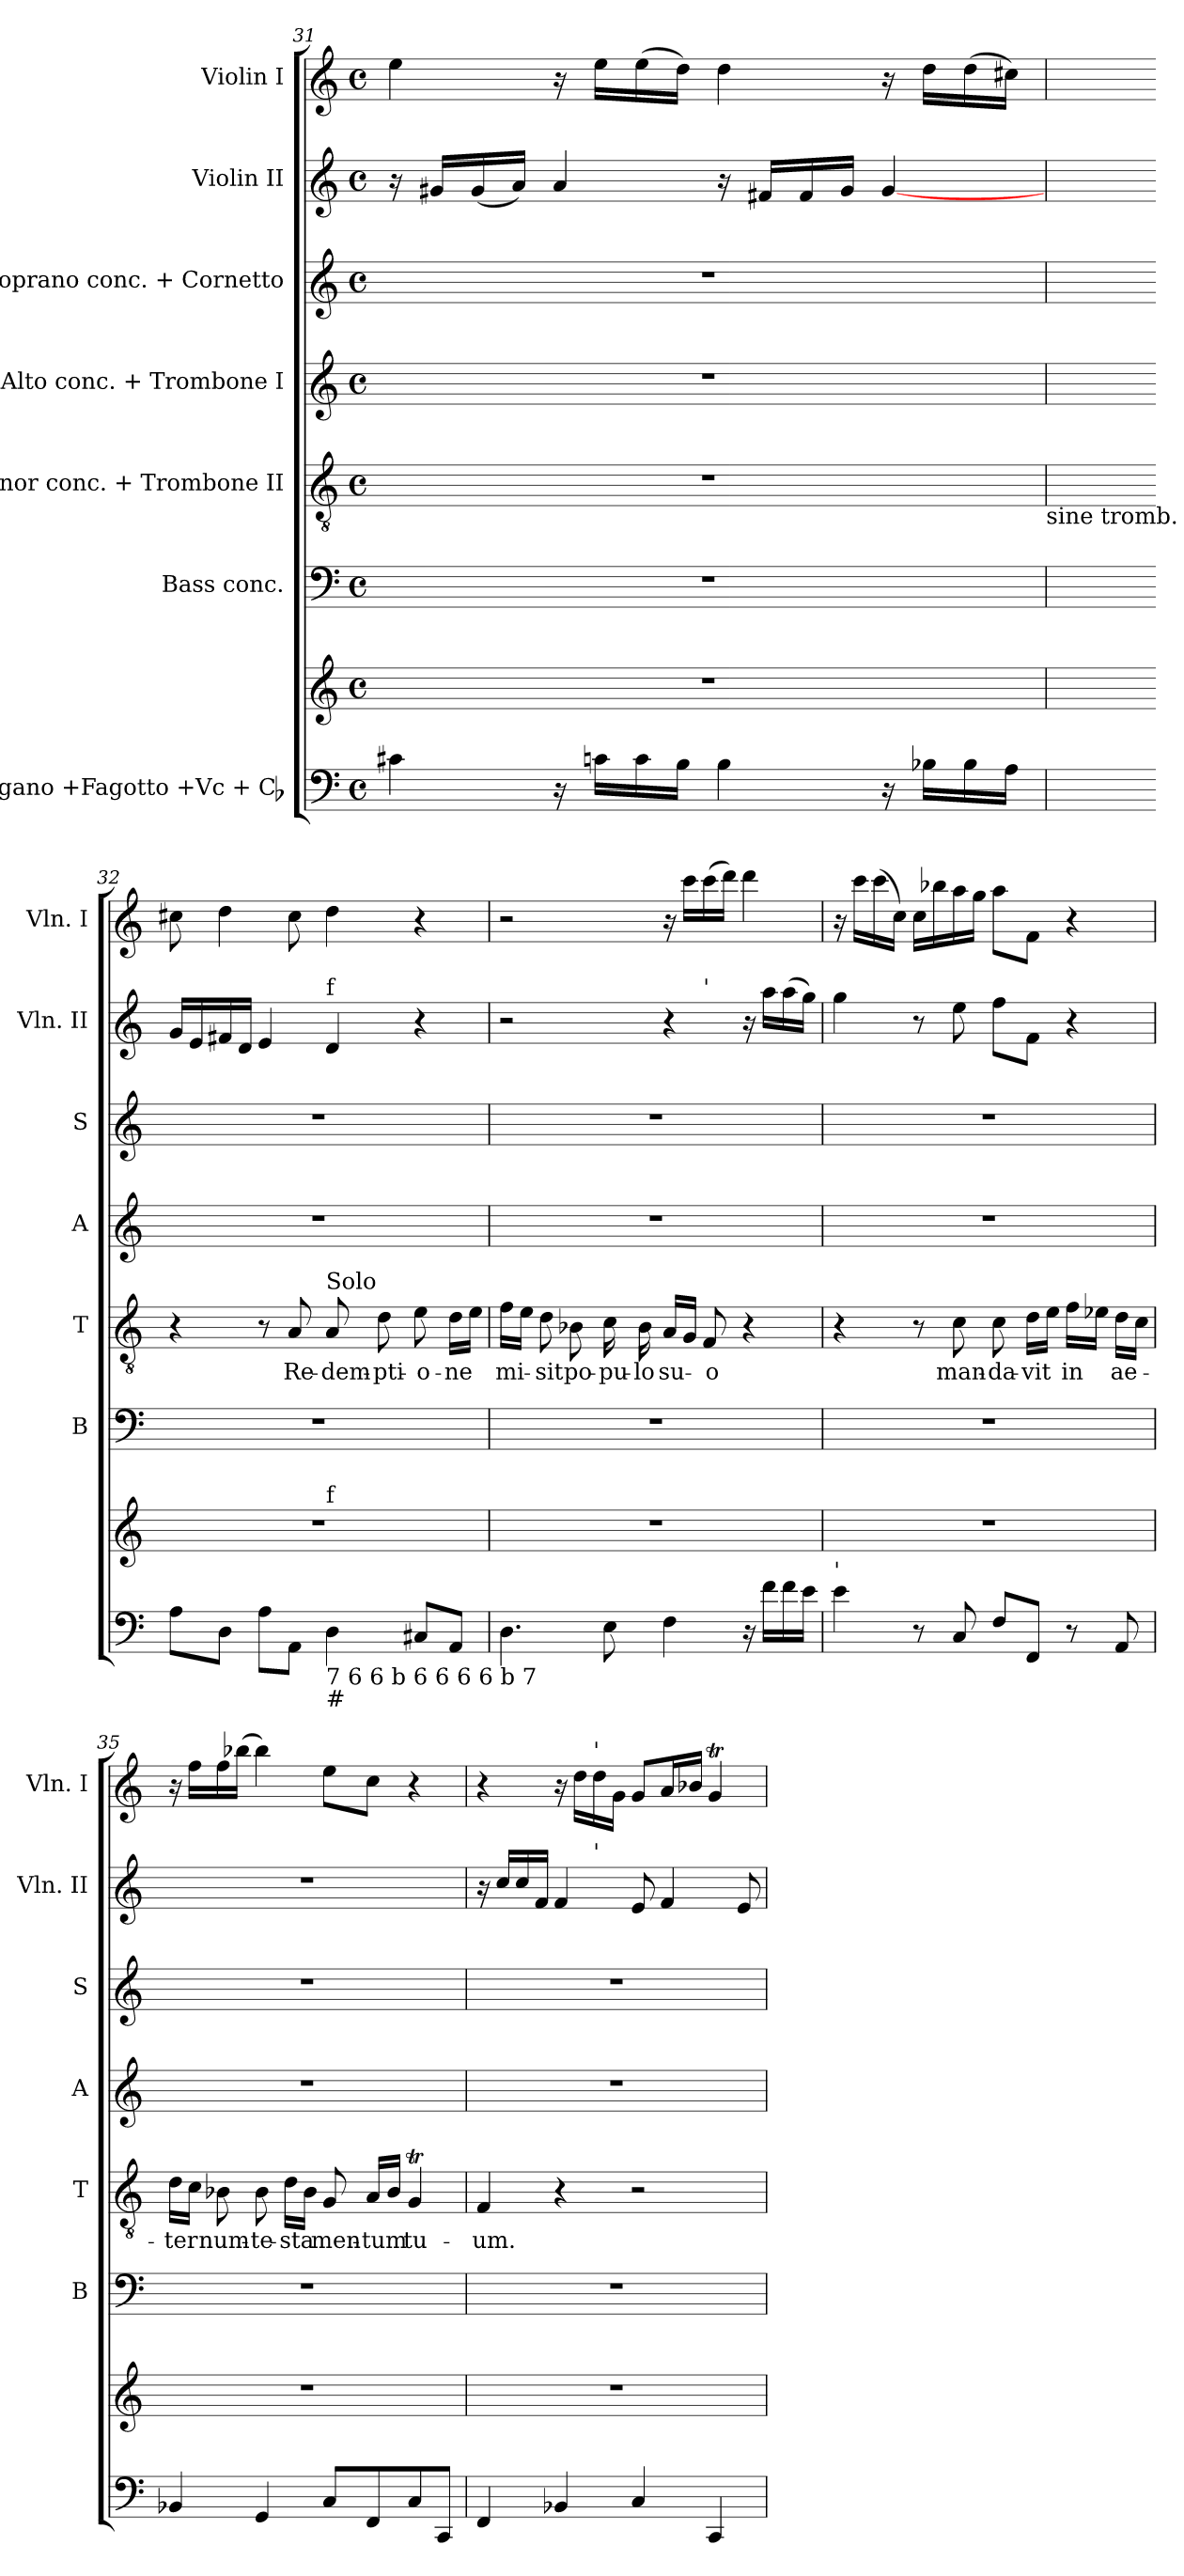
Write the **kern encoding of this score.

**kern	**kern	**kern	**kern	**text	**kern	**kern	**kern	**kern
*part7	*part7	*part6	*part5	*part5	*part4	*part3	*part2	*part1
*staff8	*staff7	*staff6	*staff5	*staff5	*staff4	*staff3	*staff2	*staff1
*I"Organo +Fagotto +Vc + Cb	*	*I"Bass conc.	*I"Tenor conc.  + Trombone II	*	*I"Alto conc.  + Trombone I	*I"Soprano conc. + Cornetto	*I"Violin II	*I"Violin I
*	*	*I'B	*I'T	*	*I'A	*I'S	*I'Vln. II	*I'Vln. I
*clefF4	*clefG2	*clefF4	*clefGv2	*	*clefG2	*clefG2	*clefG2	*clefG2
*k[]	*k[]	*k[]	*k[]	*	*k[]	*k[]	*k[]	*k[]
*C:	*C:	*C:	*C:	*	*C:	*C:	*C:	*C:
*M4/4	*M4/4	*M4/4	*M4/4	*	*M4/4	*M4/4	*M4/4	*M4/4
*met(c)	*met(c)	*met(c)	*met(c)	*	*met(c)	*met(c)	*met(c)	*met(c)
=31	=31	=31	=31	=31	=31	=31	=31	=31
4c#X\	1r	1r	1r	.	1r	1r	16r	4ee\
.	.	.	.	.	.	.	16g#X/LL	.
.	.	.	.	.	.	.	(16g#/	.
.	.	.	.	.	.	.	16a/JJ)	.
16r	.	.	.	.	.	.	4a/	16r
16cn\LL	.	.	.	.	.	.	.	16ee\LL
16c\	.	.	.	.	.	.	.	(16ee\
16B\JJ	.	.	.	.	.	.	.	16dd\JJ)
4B\	.	.	.	.	.	.	16r	4dd\
.	.	.	.	.	.	.	16f#X/LL	.
.	.	.	.	.	.	.	16f#/	.
.	.	.	.	.	.	.	16g#/JJ	.
16r	.	.	.	.	.	.	[4g#/	16r
16B-X\LL	.	.	.	.	.	.	.	16dd\LL
16B-\	.	.	.	.	.	.	.	(16dd\
16A\JJ	.	.	.	.	.	.	.	16cc#X\JJ)
!	!	!	!LO:TX:b:t=sine tromb.	!	!	!	!	!
!!LO:PB:g=z
=32	=32	=32	=32	=32	=32	=32	=32	=32
*	*^	*	*	*	*	*	*	*
8A\L	1r	2ryy	1r	4r	.	1r	1r	16g/LL	8cc#X\
.	.	.	.	.	.	.	.	16e/	.
8D\J	.	.	.	.	.	.	.	16f#X/	4dd\
.	.	.	.	.	.	.	.	16d/JJ	.
8A\L	.	.	.	8r	.	.	.	4e/	.
8AA\J	.	.	.	8A/	Re-	.	.	.	8cc#\
!	!	!	!	!	!	!	!	!LO:TX:a:t=f	!
!	!	!	!	!LO:TX:a:t=Solo	!	!	!	!	!
!	!	!LO:TX:a:t=f	!	!	!	!	!	!	!
!LO:TX:b:t=7                                6                            6 b               6        6                                      6                6        b 7\n#	!	!	!	!	!	!	!	!	!
4D\	.	2ryy	.	8A/	-dem-	.	.	4d/	4dd\
.	.	.	.	8d\	-pti-	.	.	.	.
8C#X/L	.	.	.	8e\	-o-	.	.	4r	4r
8AA/J	.	.	.	16d\LL	-ne	.	.	.	.
.	.	.	.	16e\JJ	.	.	.	.	.
*	*v	*v	*	*	*	*	*	*	*
=33	=33	=33	=33	=33	=33	=33	=33	=33
*	*	*	*	*	*	*	*^	*
4.D\	1r	1r	16f\LL	mi-	1r	1r	2r	2ryy	2r
.	.	.	16e\JJ	.	.	.	.	.	.
.	.	.	8d\	-sit	.	.	.	.	.
.	.	.	8B-X\	po-	.	.	.	.	.
8E\	.	.	16c\	-pu-	.	.	.	.	.
.	.	.	16B-\	-lo	.	.	.	.	.
4F\	.	.	16A/LL	su-	.	.	4r	8ryy	16r
.	.	.	16G/JJ	.	.	.	.	.	16ccc\LL
!	!	!	!	!	!	!	!	!LO:TX:a:t='	!
.	.	.	8F/	-o	.	.	.	4.ryy	(16ccc\
.	.	.	.	.	.	.	.	.	16ddd\JJ)
16r	.	.	4r	.	.	.	16r	.	4ddd\
16f\LL	.	.	.	.	.	.	16aa\LL	.	.
16f\	.	.	.	.	.	.	(16aa\	.	.
16e\JJ	.	.	.	.	.	.	16gg\JJ)	.	.
=34	=34	=34	=34	=34	=34	=34	=34	=34	=34
!LO:TX:a:t='	!	!	!	!	!	!	!	!	!
*	*	*	*	*	*	*	*v	*v	*
4e\	1r	1r	4r	.	1r	1r	4gg\	16r
.	.	.	.	.	.	.	.	16ccc\LL
.	.	.	.	.	.	.	.	(16ccc\
.	.	.	.	.	.	.	.	16cc\JJ)
8r	.	.	8r	.	.	.	8r	16cc\LL
.	.	.	.	.	.	.	.	16bb-X\
8C/	.	.	8c\	man-	.	.	8ee\	16aa\
.	.	.	.	.	.	.	.	16gg\JJ
8F/L	.	.	8c\	-da-	.	.	8ff\L	8aa\L
8FF/J	.	.	16d\LL	-vit	.	.	8f\J	8f\J
.	.	.	16e\JJ	.	.	.	.	.
8r	.	.	16f\LL	in	.	.	4r	4r
.	.	.	16e-X\JJ	.	.	.	.	.
8AA/	.	.	16d\LL	ae-	.	.	.	.
.	.	.	16c\JJ	.	.	.	.	.
=35	=35	=35	=35	=35	=35	=35	=35	=35
4BB-X/	1r	1r	16d\LL	-ter	1r	1r	1r	16r
.	.	.	16c\JJ	.	.	.	.	16ff\LL
.	.	.	8B-X\	num-	.	.	.	16ff\
.	.	.	.	.	.	.	.	(16bb-X\JJ
4GG/	.	.	8B-\	-te-	.	.	.	4bb-\)
.	.	.	16d\LL	-sta	.	.	.	.
.	.	.	16B-\JJ	.	.	.	.	.
8C/L	.	.	8G/	men-	.	.	.	8ee\L
8FF/	.	.	16A/LL	-tum	.	.	.	8cc\J
.	.	.	16B-/JJ	.	.	.	.	.
8C/	.	.	4GT/	tu-	.	.	.	4r
8CC/J	.	.	.	.	.	.	.	.
!!LO:LB:g=z
=36	=36	=36	=36	=36	=36	=36	=36	=36
*	*	*	*	*	*	*	*^	*
4FF/	1r	1r	4F/	-um.	1r	1r	16r	4.ryy	4r
.	.	.	.	.	.	.	16cc/LL	.	.
.	.	.	.	.	.	.	16cc/	.	.
.	.	.	.	.	.	.	16f/JJ	.	.
4BB-X/	.	.	4r	.	.	.	4f/	.	16r
.	.	.	.	.	.	.	.	.	16dd\LL
!	!	!	!	!	!	!	!	!	!LO:TX:a:t='
!	!	!	!	!	!	!	!	!LO:TX:a:t='	!
.	.	.	.	.	.	.	.	2ryy	16dd\
.	.	.	.	.	.	.	.	.	16g\JJ
4C/	.	.	2r	.	.	.	8e/	.	8g/L
.	.	.	.	.	.	.	4f/	.	16a/L
.	.	.	.	.	.	.	.	.	16b-X/JJ
4CC/	.	.	.	.	.	.	.	.	4gT/
.	.	.	.	.	.	.	8e/	8ryy	.
*	*	*	*	*	*	*	*v	*v	*
=	=	=	=	=	=	=	=	=
*-	*-	*-	*-	*-	*-	*-	*-	*-
